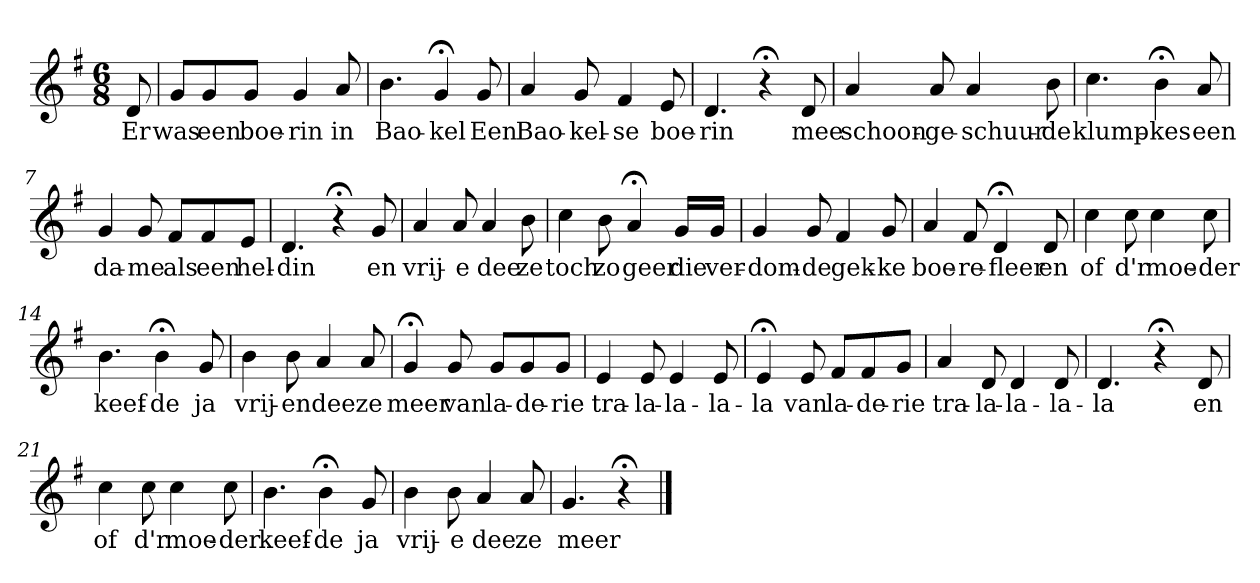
**kern	**text
*part1	*part1
*staff1	*staff1
*k[f#]	*
*G:	*
*M6/8	*
*MM120	*
=	=
8d	Er
=1	=1
8gL	was
8g	een
8gJ	boe-
4g	-rin
8a	in
=2	=2
4.b	Bao-
4g;<	-kel
8g	Een
=3	=3
4a	Bao-
8g	-kel-
4f#	-se
8e	boe-
=4	=4
4.d	-rin
4r;<	.
8d	mee
=5	=5
4a	schoon-
8a	-ge-
4a	-schuur-
8b	-de
=6	=6
4.cc	klump-
4b;<	-kes
8a	een
=7	=7
4g	da-
8g	-me
8f#L	als
8f#	een
8eJ	hel-
=8	=8
4.d	-din
4r;<	.
8g	en
=9	=9
4a	vrij-
8a	-e
4a	dee
8b	ze
=10	=10
4cc	toch
8b	zo
4a;<	geer
16gLL	die
16gJJ	ver-
=11	=11
4g	-dom-
8g	-de
4f#	gek-
8g	-ke
=12	=12
4a	boe-
8f#	-re-
4d;<	-fleer
8d	en
=13	=13
4cc	of
8cc	d'r
4cc	moe-
8cc	-der
=14	=14
4.b	keef-
4b;<	-de
8g	ja
=15	=15
4b	vrij-
8b	-en
4a	dee
8a	ze
=16	=16
4g;<	meer
8g	van
8gL	la-
8g	-de-
8gJ	-rie
=17	=17
4e	tra-
8e	-la-
4e	-la-
8e	-la-
=18	=18
4e;<	-la
8e	van
8f#L	la-
8f#	-de-
8gJ	-rie
=19	=19
4a	tra-
8d	-la-
4d	-la-
8d	-la-
=20	=20
4.d	-la
4r;<	.
8d	en
=21	=21
4cc	of
8cc	d'r
4cc	moe-
8cc	-der
=22	=22
4.b	keef-
4b;<	-de
8g	ja
=23	=23
4b	vrij-
8b	-e
4a	dee
8a	ze
=24	=24
4.g	meer
4r;<	.
==	==
*-	*-
